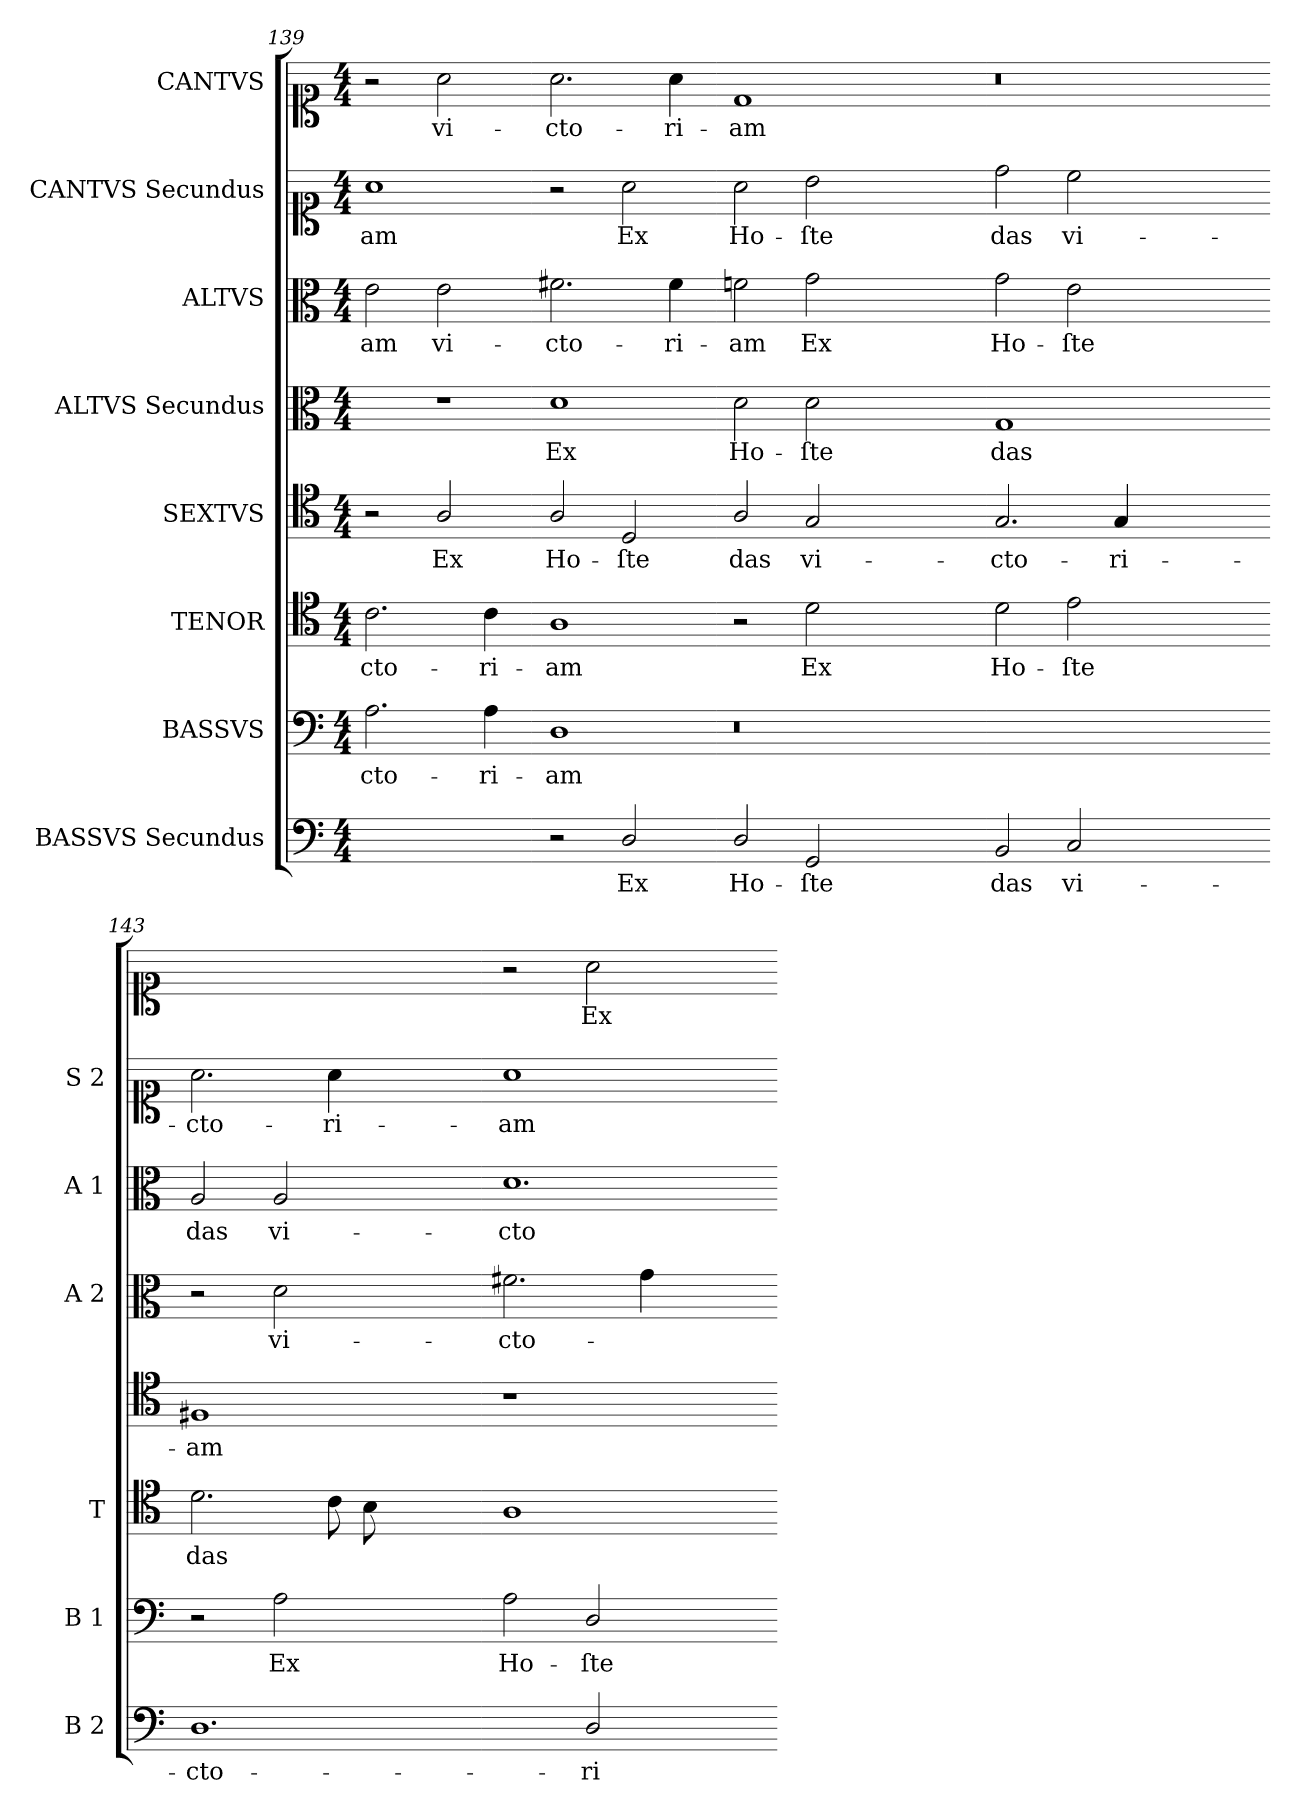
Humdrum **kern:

**kern	**text	**kern	**text	**kern	**text	**kern	**text	**kern	**text	**kern	**text	**kern	**text	**kern	**text
*part8	*part8	*part7	*part7	*part6	*part6	*part5	*part5	*part4	*part4	*part3	*part3	*part2	*part2	*part1	*part1
*staff8	*staff8	*staff7	*staff7	*staff6	*staff6	*staff5	*staff5	*staff4	*staff4	*staff3	*staff3	*staff2	*staff2	*staff1	*staff1
*I"BASSVS Secundus	*	*I"BASSVS	*	*I"TENOR	*	*I"SEXTVS	*	*I"ALTVS Secundus	*	*I"ALTVS	*	*I"CANTVS Secundus	*	*I"CANTVS	*
*I'B 2	*	*I'B 1	*	*I'T	*	*	*	*I'A 2	*	*I'A 1	*	*I'S 2	*	*	*
*clefF4	*	*clefF4	*	*clefC4	*	*clefC4	*	*clefC3	*	*clefC3	*	*clefC1	*	*clefC1	*
*k[]	*	*k[]	*	*k[]	*	*k[]	*	*k[]	*	*k[]	*	*k[]	*	*k[]	*
*M4/4	*	*M4/4	*	*M4/4	*	*M4/4	*	*M4/4	*	*M4/4	*	*M4/4	*	*M4/4	*
=139	=139	=139	=139	=139	=139	=139	=139	=139	=139	=139	=139	=139	=139	=139	=139
!	!	!	!	!	!LO:LY:i	!	!	!	!	!	!LO:LY:i	!	!	!	!
1ryy	.	2.A\	-cto-	2.c\	-cto-	2r	.	1r	.	2e\	-am	1a	-am	2r	.
!	!	!	!	!	!	!	!	!	!	!	!LO:LY:i	!	!	!	!
.	.	.	.	.	.	2A/	Ex	.	.	2e\	vi-	.	.	2a\	vi-
!	!	!	!	!	!LO:LY:i	!	!	!	!	!	!	!	!	!	!
.	.	4A\	-ri-	4c\	-ri-	.	.	.	.	.	.	.	.	.	.
=140-	=140-	=140-	=140-	=140-	=140-	=140-	=140-	=140-	=140-	=140-	=140-	=140-	=140-	=140-	=140-
!	!	!	!	!	!LO:LY:i	!	!	!	!	!	!LO:LY:i	!	!	!	!
2r	.	1D	-am	1A	-am	2A/	Ho-	1d	Ex	2.f#X\	-cto-	2r	.	2.a\	-cto-
2D/	Ex	.	.	.	.	2D/	ſte	.	.	.	.	2a\	Ex	.	.
!	!	!	!	!	!	!	!	!	!	!	!LO:LY:i	!	!	!	!
.	.	.	.	.	.	.	.	.	.	4f#\	-ri-	.	.	4a\	-ri-
=141-	=141-	=141-	=141-	=141-	=141-	=141-	=141-	=141-	=141-	=141-	=141-	=141-	=141-	=141-	=141-
!	!	!	!	!	!	!	!	!	!	!	!LO:LY:i	!	!	!	!
2D/	Ho-	0r	.	2r	.	2A/	das	2d\	Ho-	2fn\	-am	2a\	Ho-	1d	-am
2GG/	-ſte	.	.	2d\	Ex	2G/	vi-	2d\	ſte	2g\	Ex	2b\	-ſte	.	.
1ryy	.	.	.	1ryy	.	1ryy	.	1ryy	.	1ryy	.	1ryy	.	1ryy	.
=142-	=142-	=142-	=142-	=142-	=142-	=142-	=142-	=142-	=142-	=142-	=142-	=142-	=142-	=142-	=142-
2BB/	das	0ryy	.	2d\	Ho-	2.G/	-cto-	1G	das	2g\	Ho-	2dd\	das	0r	.
2C/	vi-	.	.	2e\	-ſte	.	.	.	.	2e\	-ſte	2cc\	vi-	.	.
.	.	.	.	.	.	4G/	-ri-	.	.	.	.	.	.	.	.
1ryy	.	.	.	1ryy	.	1ryy	.	1ryy	.	1ryy	.	1ryy	.	.	.
=143-	=143-	=143-	=143-	=143-	=143-	=143-	=143-	=143-	=143-	=143-	=143-	=143-	=143-	=143-	=143-
1.D	-cto-	2r	.	2.d\	das	1F#X	-am	2r	.	2A/	das	2.a\	-cto-	1.ryy	.
.	.	2A\	Ex	.	.	.	.	2d\	vi-	2A/	vi-	.	.	.	.
.	.	.	.	8c\	.	.	.	.	.	.	.	4a\	-ri-	.	.
.	.	.	.	8B\	.	.	.	.	.	.	.	.	.	.	.
.	.	2ryy	.	2ryy	.	2ryy	.	2ryy	.	2ryy	.	2ryy	.	.	.
=144-	=144-	=144-	=144-	=144-	=144-	=144-	=144-	=144-	=144-	=144-	=144-	=144-	=144-	=144-	=144-
2ryy	.	2A\	Ho-	1A	.	1r	.	2.f#X\	-cto-	1.d	-cto-	1a	-am	2r	.
2D/	-ri-	2D/	ſte	.	.	.	.	.	.	.	.	.	.	2a\	Ex
.	.	.	.	.	.	.	.	4g\	.	.	.	.	.	.	.
2ryy	.	2ryy	.	2ryy	.	2ryy	.	2ryy	.	.	.	2ryy	.	2ryy	.
=-	=-	=-	=-	=-	=-	=-	=-	=-	=-	=-	=-	=-	=-	=-	=-
*-	*-	*-	*-	*-	*-	*-	*-	*-	*-	*-	*-	*-	*-	*-	*-
